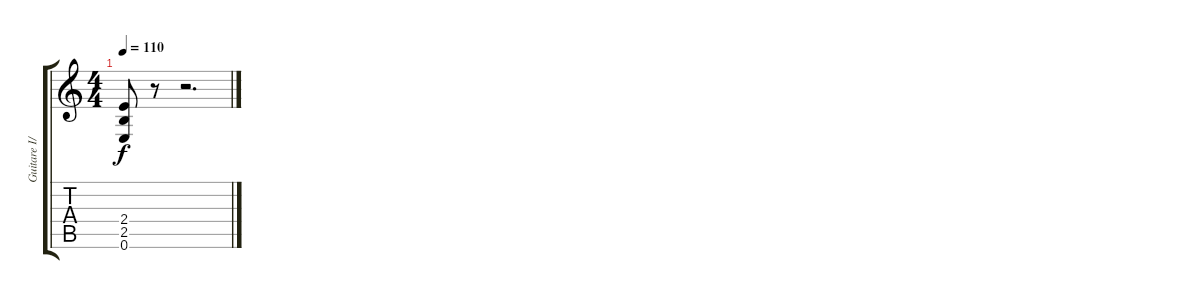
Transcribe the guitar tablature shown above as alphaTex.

\track ("Guitare I/Solo (finale)" "Guitare I/") {instrument distortionguitar}
\staff {score tabs}
\tuning (E4 B3 G3 D3 A2 E2) {hide}
\ts (4 4)
\tempo 110
\clef g2
\ks c
(2.4 2.5 0.6).8{dy f} r.8 r.2{d}
